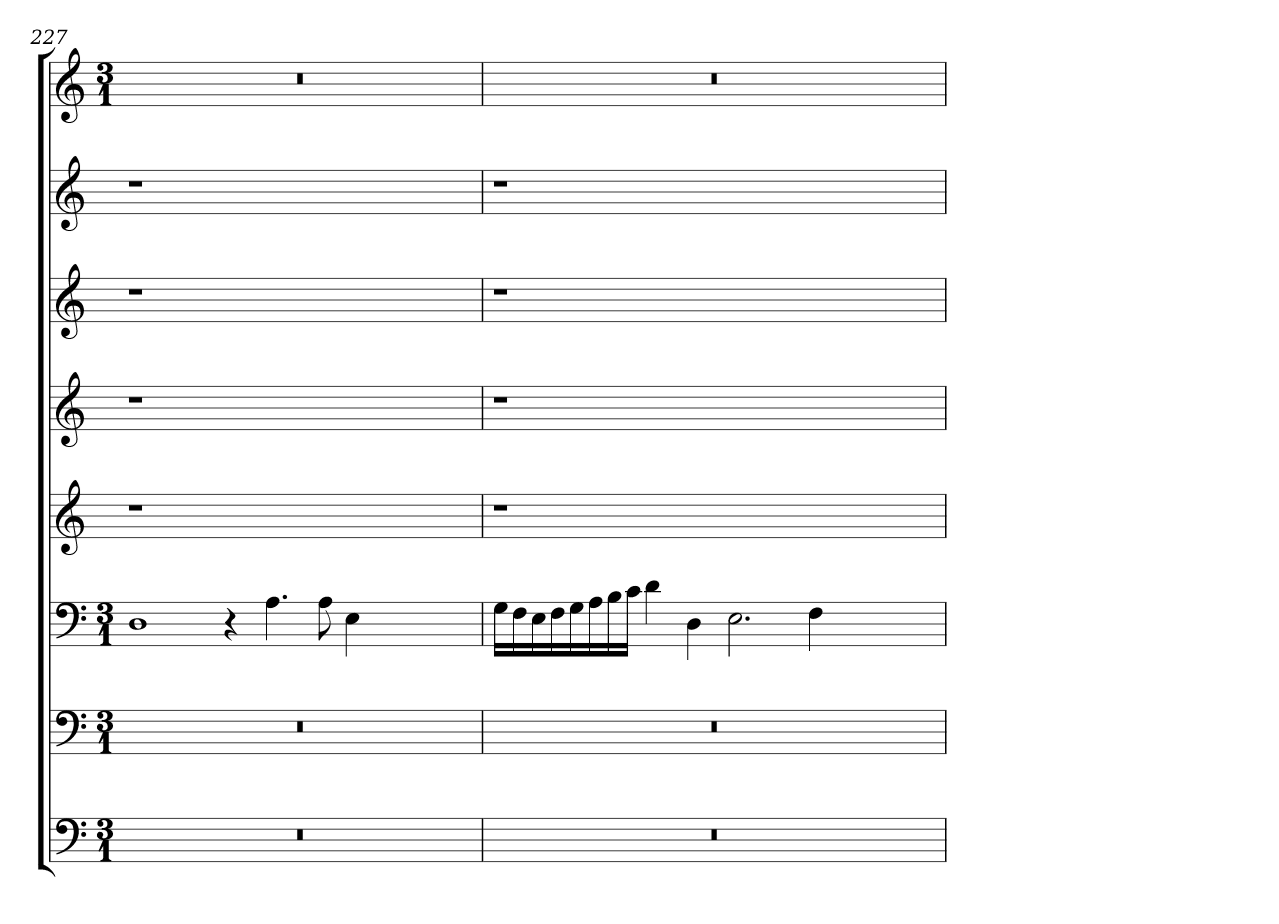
**kern	**kern	**kern	**kern	**kern	**kern	**kern	**kern
*part8	*part7	*part6	*part5	*part4	*part3	*part2	*part1
*staff8	*staff7	*staff6	*staff5	*staff4	*staff3	*staff2	*staff1
!!LO:LB:g=z
*clefF4	*clefF4	*clefF4	*clefG2	*clefG2	*clefG2	*clefG2	*clefG2
*k[]	*k[]	*k[]	*k[]	*k[]	*k[]	*k[]	*k[]
*C:	*C:	*C:	*C:	*C:	*C:	*C:	*C:
*M3/1	*M3/1	*M3/1	*	*	*	*	*M3/1
=227	=227	=227	=227	=227	=227	=227	=227
0.r	0.r	1D	1r	1r	1r	1r	0.r
.	.	4r	0ryy	0ryy	0ryy	0ryy	.
.	.	4.A\	.	.	.	.	.
.	.	8A\	.	.	.	.	.
.	.	4E\	.	.	.	.	.
.	.	1ryy	.	.	.	.	.
=228	=228	=228	=228	=228	=228	=228	=228
0.r	0.r	16G\LL	1r	1r	1r	1r	0.r
.	.	16F\	.	.	.	.	.
.	.	16E\	.	.	.	.	.
.	.	16F\	.	.	.	.	.
.	.	16G\	.	.	.	.	.
.	.	16A\	.	.	.	.	.
.	.	16B\	.	.	.	.	.
.	.	16c\JJ	.	.	.	.	.
.	.	4d\	.	.	.	.	.
.	.	4D\	.	.	.	.	.
.	.	2.E\	0ryy	0ryy	0ryy	0ryy	.
.	.	4F\	.	.	.	.	.
.	.	1ryy	.	.	.	.	.
=	=	=	=	=	=	=	=
*-	*-	*-	*-	*-	*-	*-	*-
